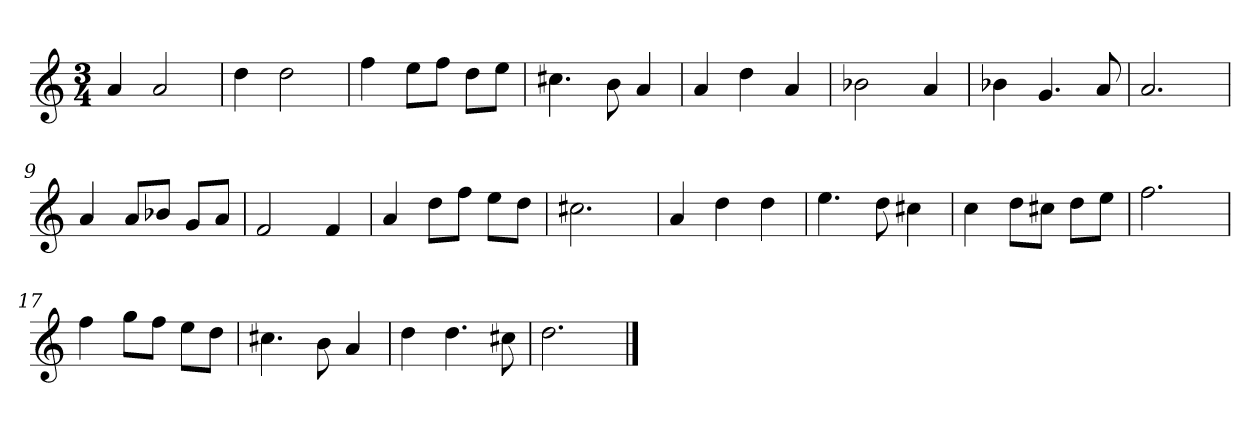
**kern
*part1
*staff1
*k[]
*M3/4
*MM120
=1
4a
2a
=2
4dd
2dd
=3
4ff
8eeL
8ffJ
8ddL
8eeJ
=4
4.cc#X
8b
4a
=5
4a
4dd
4a
=6
2b-X
4a
=7
4b-X
4.g
8a
=8
2.a
=9
4a
8aL
8b-XJ
8gL
8aJ
=10
2f
4f
=11
4a
8ddL
8ffJ
8eeL
8ddJ
=12
2.cc#X
=13
4a
4dd
4dd
=14
4.ee
8dd
4cc#X
=15
4cc
8ddL
8cc#XJ
8ddL
8eeJ
=16
2.ff
=17
4ff
8ggL
8ffJ
8eeL
8ddJ
=18
4.cc#X
8b
4a
=19
4dd
4.dd
8cc#X
=20
2.dd
==
*-
